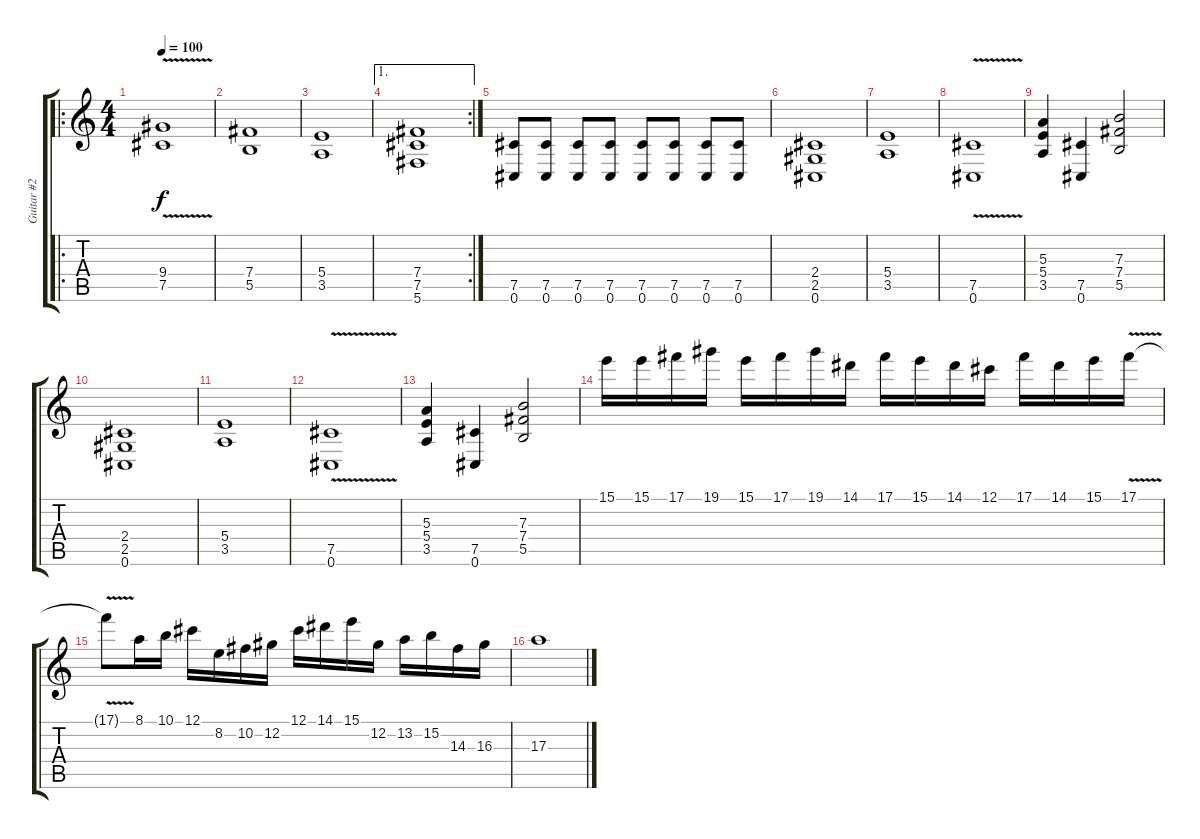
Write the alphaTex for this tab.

\track ("Guitar #2" "Guitar #2") {instrument distortionguitar}
\staff {score tabs}
\tuning (Db4 Ab3 E3 B2 Gb2 Db2) {hide}
\ro
\ts (4 4)
\tempo 100
\clef g2
\ks c
(9.4 7.5{v}).1{dy f} |
(7.4 5.5).1 |
(5.4 3.5).1 |
\ae 1
\rc 2
(7.4 7.5 5.6).1 |
(7.5 0.6).8 (7.5 0.6).8 (7.5 0.6).8 (7.5 0.6).8 (7.5 0.6).8 (7.5 0.6).8 (7.5 0.6).8 (7.5 0.6).8 |
(2.4 2.5 0.6).1 |
(5.4 3.5).1 |
(7.5 0.6{v}).1 |
(5.3 5.4 3.5).4 (7.5 0.6).4 (7.3 7.4 5.5).2 |
(2.4 2.5 0.6).1 |
(5.4 3.5).1 |
(7.5 0.6{v}).1 |
(5.3 5.4 3.5).4 (7.5 0.6).4 (7.3 7.4 5.5).2 |
15.1.16 15.1.16 17.1.16 19.1.16 15.1.16 17.1.16 19.1.16 14.1.16 17.1.16 15.1.16 14.1.16 12.1.16 17.1.16 14.1.16 15.1.16 17.1{v}.16 |
17.1{t}.8 8.1.16 10.1.16 12.1.16 8.2.16 10.2.16 12.2.16 12.1.16 14.1.16 15.1.16 12.2.16 13.2.16 15.2.16 14.3.16 16.3.16 |
17.3.1
